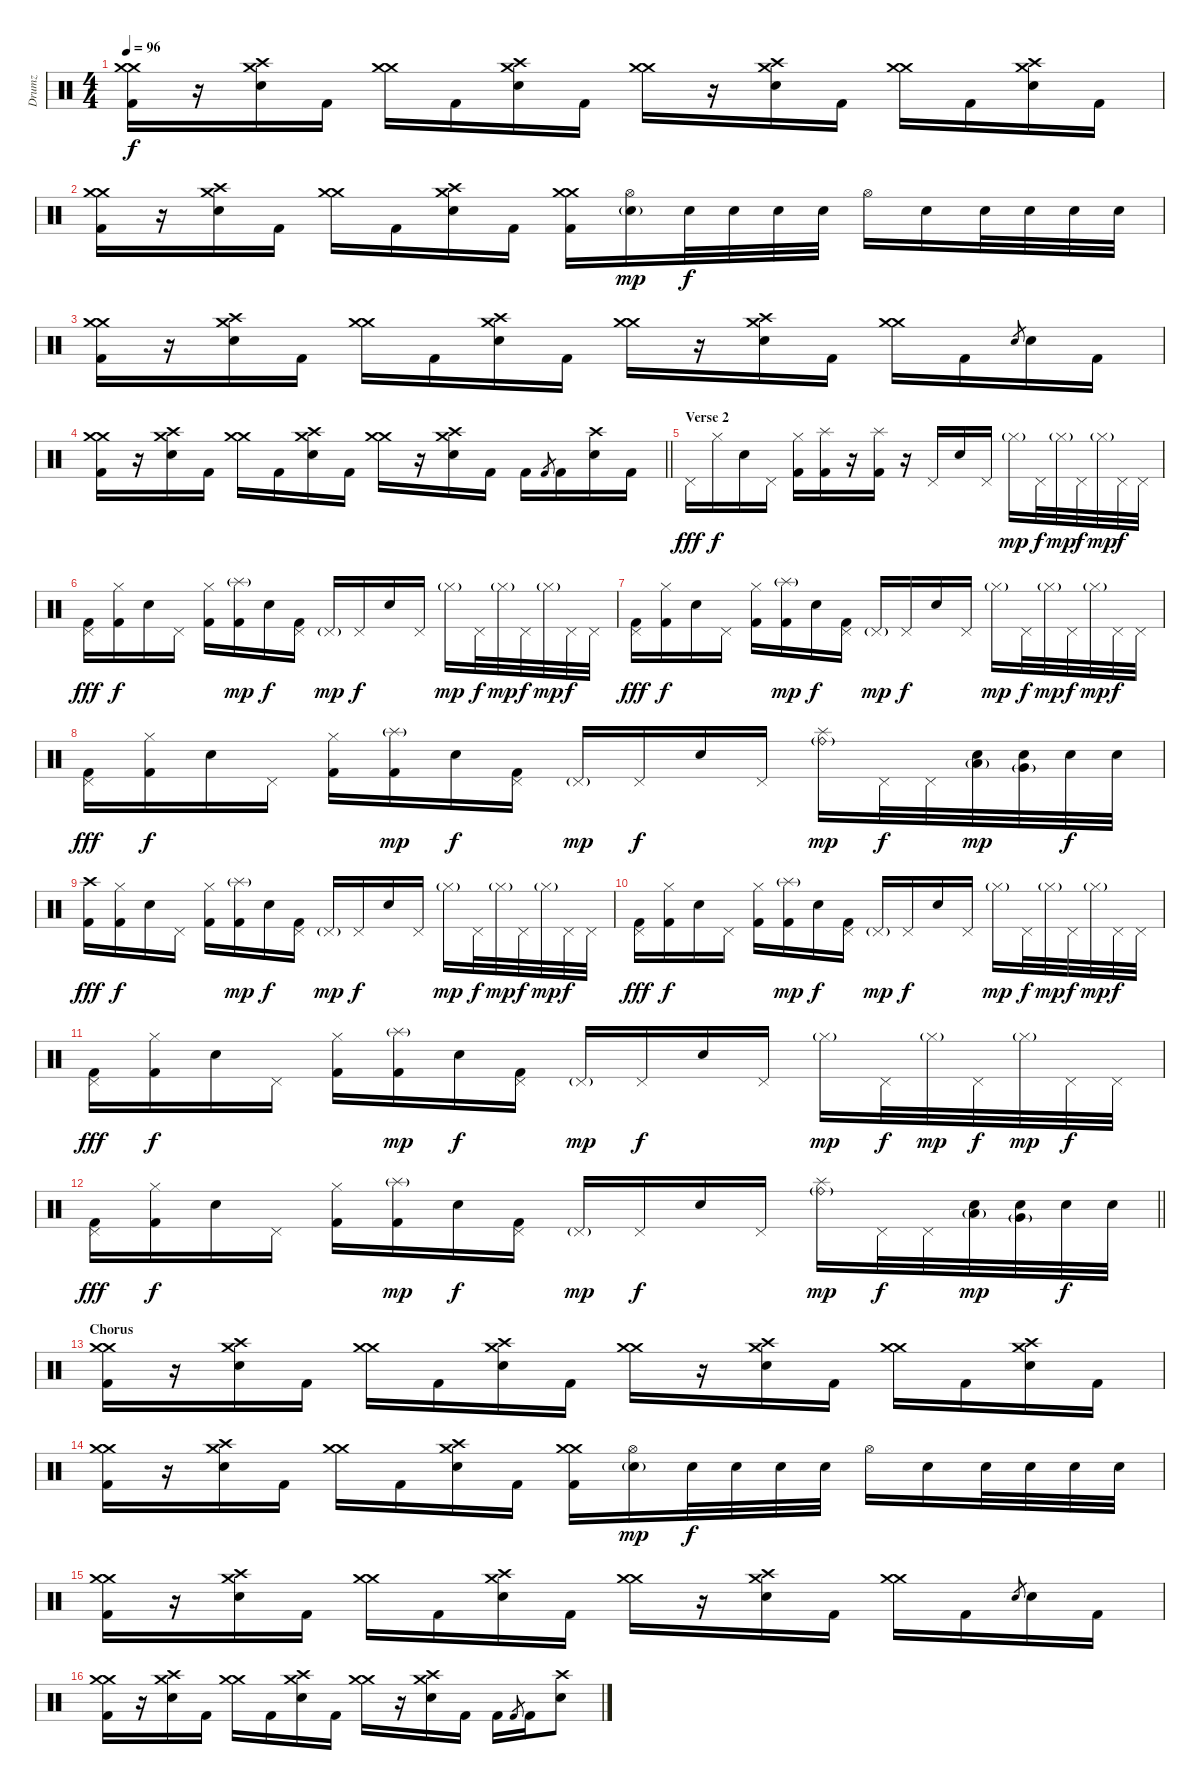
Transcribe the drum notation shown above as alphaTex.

\track ("Drumz" "Drumz") {instrument percussion}
\staff {score}
\articulation defaults
\ts (4 4)
\tempo 96
\clef neutral
\ks c
("Crash medium (hit)" "Crash medium (hit)" "Kick (hit) 2").16{dy f} r.16 ("Crash high (hit)" "Crash medium (hit)" "Electric Snare (hit)").16 "Kick (hit) 2".16 ("Crash medium (hit)" "Crash medium (hit)").16 "Kick (hit) 2".16 ("Crash high (hit)" "Crash medium (hit)" "Electric Snare (hit)").16 "Kick (hit) 2".16 ("Crash medium (hit)" "Crash medium (hit)").16 r.16 ("Crash high (hit)" "Crash medium (hit)" "Electric Snare (hit)").16 "Kick (hit) 2".16 ("Crash medium (hit)" "Crash medium (hit)").16 "Kick (hit) 2".16 ("Crash high (hit)" "Crash medium (hit)" "Electric Snare (hit)").16 "Kick (hit) 2".16 |
("Crash medium (hit)" "Crash medium (hit)" "Kick (hit) 2").16 r.16 ("Crash high (hit)" "Crash medium (hit)" "Electric Snare (hit)").16 "Kick (hit) 2".16 ("Crash medium (hit)" "Crash medium (hit)").16 "Kick (hit) 2".16 ("Crash high (hit)" "Crash medium (hit)" "Electric Snare (hit)").16 "Kick (hit) 2".16 ("Crash medium (hit)" "Crash medium (hit)" "Kick (hit) 2").16 ("Hi-Hat (open)" "Electric Snare (hit)"{g}).16{dy mp} "Electric Snare (hit)".32{dy f} "Electric Snare (hit)".32 "Electric Snare (hit)".32 "Electric Snare (hit)".32 "Hi-Hat (open)".16 "Electric Snare (hit)".16 "Electric Snare (hit)".32 "Electric Snare (hit)".32 "Electric Snare (hit)".32 "Electric Snare (hit)".32 |
("Crash medium (hit)" "Crash medium (hit)" "Kick (hit) 2").16 r.16 ("Crash high (hit)" "Crash medium (hit)" "Electric Snare (hit)").16 "Kick (hit) 2".16 ("Crash medium (hit)" "Crash medium (hit)").16 "Kick (hit) 2".16 ("Crash high (hit)" "Crash medium (hit)" "Electric Snare (hit)").16 "Kick (hit) 2".16 ("Crash medium (hit)" "Crash medium (hit)").16 r.16 ("Crash high (hit)" "Crash medium (hit)" "Electric Snare (hit)").16 "Kick (hit) 2".16 ("Crash medium (hit)" "Crash medium (hit)").16 "Kick (hit) 2".16 "Electric Snare (hit)".8{gr} "Electric Snare (hit)".16 "Kick (hit) 2".16 |
\barLineRight lightlight
("Crash medium (hit)" "Crash medium (hit)" "Kick (hit) 2").16 r.16 ("Crash high (hit)" "Crash medium (hit)" "Electric Snare (hit)").16 "Kick (hit) 2".16 ("Crash medium (hit)" "Crash medium (hit)").16 "Kick (hit) 2".16 ("Crash high (hit)" "Crash medium (hit)" "Electric Snare (hit)").16 "Kick (hit) 2".16 ("Crash medium (hit)" "Crash medium (hit)").16 r.16 ("Crash high (hit)" "Crash medium (hit)" "Electric Snare (hit)").16 "Kick (hit) 2".16 "Kick (hit) 2".16 "Kick (hit) 2".8{gr} "Kick (hit) 2".16 ("Crash high (hit)" "Electric Snare (hit)").16 "Kick (hit) 2".16 |
\section ("" "Verse 2")
"Pedal Hi-Hat (hit)".16{dy fff} "Hi-Hat (closed)".16{dy f} "Electric Snare (hit)".16 "Pedal Hi-Hat (hit)".16 ("Hi-Hat (closed)" "Kick (hit) 2").16 ("Splash (hit)" "Kick (hit) 2").16 r.16 ("Splash (hit)" "Kick (hit) 2").16 r.16 "Pedal Hi-Hat (hit)".16 "Electric Snare (hit)".16 "Pedal Hi-Hat (hit)".16 "Hi-Hat (closed)"{g}.16{dy mp} "Pedal Hi-Hat (hit)".32{dy f} "Hi-Hat (closed)"{g}.32{dy mp} "Pedal Hi-Hat (hit)".32{dy f} "Hi-Hat (closed)"{g}.32{dy mp} "Pedal Hi-Hat (hit)".32{dy f} "Pedal Hi-Hat (hit)".32 |
("Pedal Hi-Hat (hit)" "Kick (hit) 2").16{dy fff} ("Hi-Hat (closed)" "Kick (hit) 2").16{dy f} "Electric Snare (hit)".16 "Pedal Hi-Hat (hit)".16 ("Hi-Hat (closed)" "Kick (hit) 2").16 ("Splash (hit)"{g} "Kick (hit) 2").16{dy mp} "Electric Snare (hit)".16{dy f} ("Pedal Hi-Hat (hit)" "Kick (hit) 2").16 "Pedal Hi-Hat (hit)"{g}.16{dy mp} "Pedal Hi-Hat (hit)".16{dy f} "Electric Snare (hit)".16 "Pedal Hi-Hat (hit)".16 "Hi-Hat (closed)"{g}.16{dy mp} "Pedal Hi-Hat (hit)".32{dy f} "Hi-Hat (closed)"{g}.32{dy mp} "Pedal Hi-Hat (hit)".32{dy f} "Hi-Hat (closed)"{g}.32{dy mp} "Pedal Hi-Hat (hit)".32{dy f} "Pedal Hi-Hat (hit)".32 |
("Pedal Hi-Hat (hit)" "Kick (hit) 2").16{dy fff} ("Hi-Hat (closed)" "Kick (hit) 2").16{dy f} "Electric Snare (hit)".16 "Pedal Hi-Hat (hit)".16 ("Hi-Hat (closed)" "Kick (hit) 2").16 ("Splash (hit)"{g} "Kick (hit) 2").16{dy mp} "Electric Snare (hit)".16{dy f} ("Pedal Hi-Hat (hit)" "Kick (hit) 2").16 "Pedal Hi-Hat (hit)"{g}.16{dy mp} "Pedal Hi-Hat (hit)".16{dy f} "Electric Snare (hit)".16 "Pedal Hi-Hat (hit)".16 "Hi-Hat (closed)"{g}.16{dy mp} "Pedal Hi-Hat (hit)".32{dy f} "Hi-Hat (closed)"{g}.32{dy mp} "Pedal Hi-Hat (hit)".32{dy f} "Hi-Hat (closed)"{g}.32{dy mp} "Pedal Hi-Hat (hit)".32{dy f} "Pedal Hi-Hat (hit)".32 |
("Pedal Hi-Hat (hit)" "Kick (hit) 2").16{dy fff} ("Hi-Hat (closed)" "Kick (hit) 2").16{dy f} "Electric Snare (hit)".16 "Pedal Hi-Hat (hit)".16 ("Hi-Hat (closed)" "Kick (hit) 2").16 ("Splash (hit)"{g} "Kick (hit) 2").16{dy mp} "Electric Snare (hit)".16{dy f} ("Pedal Hi-Hat (hit)" "Kick (hit) 2").16 "Pedal Hi-Hat (hit)"{g}.16{dy mp} "Pedal Hi-Hat (hit)".16{dy f} "Electric Snare (hit)".16 "Pedal Hi-Hat (hit)".16 ("Ride (bell)"{g} "Splash (hit)").16{dy mp} "Pedal Hi-Hat (hit)".32{dy f} "Pedal Hi-Hat (hit)".32 ("Low Floor Tom (hit)"{g} "Electric Snare (hit)").32{dy mp} ("Very Low Tom (hit)"{g} "Electric Snare (hit)").32 "Electric Snare (hit)".32{dy f} "Electric Snare (hit)".32 |
("Crash high (hit)" "Kick (hit) 2").16{dy fff} ("Hi-Hat (closed)" "Kick (hit) 2").16{dy f} "Electric Snare (hit)".16 "Pedal Hi-Hat (hit)".16 ("Hi-Hat (closed)" "Kick (hit) 2").16 ("Splash (hit)"{g} "Kick (hit) 2").16{dy mp} "Electric Snare (hit)".16{dy f} ("Pedal Hi-Hat (hit)" "Kick (hit) 2").16 "Pedal Hi-Hat (hit)"{g}.16{dy mp} "Pedal Hi-Hat (hit)".16{dy f} "Electric Snare (hit)".16 "Pedal Hi-Hat (hit)".16 "Hi-Hat (closed)"{g}.16{dy mp} "Pedal Hi-Hat (hit)".32{dy f} "Hi-Hat (closed)"{g}.32{dy mp} "Pedal Hi-Hat (hit)".32{dy f} "Hi-Hat (closed)"{g}.32{dy mp} "Pedal Hi-Hat (hit)".32{dy f} "Pedal Hi-Hat (hit)".32 |
("Pedal Hi-Hat (hit)" "Kick (hit) 2").16{dy fff} ("Hi-Hat (closed)" "Kick (hit) 2").16{dy f} "Electric Snare (hit)".16 "Pedal Hi-Hat (hit)".16 ("Hi-Hat (closed)" "Kick (hit) 2").16 ("Splash (hit)"{g} "Kick (hit) 2").16{dy mp} "Electric Snare (hit)".16{dy f} ("Pedal Hi-Hat (hit)" "Kick (hit) 2").16 "Pedal Hi-Hat (hit)"{g}.16{dy mp} "Pedal Hi-Hat (hit)".16{dy f} "Electric Snare (hit)".16 "Pedal Hi-Hat (hit)".16 "Hi-Hat (closed)"{g}.16{dy mp} "Pedal Hi-Hat (hit)".32{dy f} "Hi-Hat (closed)"{g}.32{dy mp} "Pedal Hi-Hat (hit)".32{dy f} "Hi-Hat (closed)"{g}.32{dy mp} "Pedal Hi-Hat (hit)".32{dy f} "Pedal Hi-Hat (hit)".32 |
("Pedal Hi-Hat (hit)" "Kick (hit) 2").16{dy fff} ("Hi-Hat (closed)" "Kick (hit) 2").16{dy f} "Electric Snare (hit)".16 "Pedal Hi-Hat (hit)".16 ("Hi-Hat (closed)" "Kick (hit) 2").16 ("Splash (hit)"{g} "Kick (hit) 2").16{dy mp} "Electric Snare (hit)".16{dy f} ("Pedal Hi-Hat (hit)" "Kick (hit) 2").16 "Pedal Hi-Hat (hit)"{g}.16{dy mp} "Pedal Hi-Hat (hit)".16{dy f} "Electric Snare (hit)".16 "Pedal Hi-Hat (hit)".16 "Hi-Hat (closed)"{g}.16{dy mp} "Pedal Hi-Hat (hit)".32{dy f} "Hi-Hat (closed)"{g}.32{dy mp} "Pedal Hi-Hat (hit)".32{dy f} "Hi-Hat (closed)"{g}.32{dy mp} "Pedal Hi-Hat (hit)".32{dy f} "Pedal Hi-Hat (hit)".32 |
\barLineRight lightlight
("Pedal Hi-Hat (hit)" "Kick (hit) 2").16{dy fff} ("Hi-Hat (closed)" "Kick (hit) 2").16{dy f} "Electric Snare (hit)".16 "Pedal Hi-Hat (hit)".16 ("Hi-Hat (closed)" "Kick (hit) 2").16 ("Splash (hit)"{g} "Kick (hit) 2").16{dy mp} "Electric Snare (hit)".16{dy f} ("Pedal Hi-Hat (hit)" "Kick (hit) 2").16 "Pedal Hi-Hat (hit)"{g}.16{dy mp} "Pedal Hi-Hat (hit)".16{dy f} "Electric Snare (hit)".16 "Pedal Hi-Hat (hit)".16 ("Ride (bell)"{g} "Splash (hit)").16{dy mp} "Pedal Hi-Hat (hit)".32{dy f} "Pedal Hi-Hat (hit)".32 ("Low Floor Tom (hit)"{g} "Electric Snare (hit)").32{dy mp} ("Very Low Tom (hit)"{g} "Electric Snare (hit)").32 "Electric Snare (hit)".32{dy f} "Electric Snare (hit)".32 |
\section ("" "Chorus")
("Crash medium (hit)" "Crash medium (hit)" "Kick (hit) 2").16 r.16 ("Crash high (hit)" "Crash medium (hit)" "Electric Snare (hit)").16 "Kick (hit) 2".16 ("Crash medium (hit)" "Crash medium (hit)").16 "Kick (hit) 2".16 ("Crash high (hit)" "Crash medium (hit)" "Electric Snare (hit)").16 "Kick (hit) 2".16 ("Crash medium (hit)" "Crash medium (hit)").16 r.16 ("Crash high (hit)" "Crash medium (hit)" "Electric Snare (hit)").16 "Kick (hit) 2".16 ("Crash medium (hit)" "Crash medium (hit)").16 "Kick (hit) 2".16 ("Crash high (hit)" "Crash medium (hit)" "Electric Snare (hit)").16 "Kick (hit) 2".16 |
("Crash medium (hit)" "Crash medium (hit)" "Kick (hit) 2").16 r.16 ("Crash high (hit)" "Crash medium (hit)" "Electric Snare (hit)").16 "Kick (hit) 2".16 ("Crash medium (hit)" "Crash medium (hit)").16 "Kick (hit) 2".16 ("Crash high (hit)" "Crash medium (hit)" "Electric Snare (hit)").16 "Kick (hit) 2".16 ("Crash medium (hit)" "Crash medium (hit)" "Kick (hit) 2").16 ("Hi-Hat (open)" "Electric Snare (hit)"{g}).16{dy mp} "Electric Snare (hit)".32{dy f} "Electric Snare (hit)".32 "Electric Snare (hit)".32 "Electric Snare (hit)".32 "Hi-Hat (open)".16 "Electric Snare (hit)".16 "Electric Snare (hit)".32 "Electric Snare (hit)".32 "Electric Snare (hit)".32 "Electric Snare (hit)".32 |
("Crash medium (hit)" "Crash medium (hit)" "Kick (hit) 2").16 r.16 ("Crash high (hit)" "Crash medium (hit)" "Electric Snare (hit)").16 "Kick (hit) 2".16 ("Crash medium (hit)" "Crash medium (hit)").16 "Kick (hit) 2".16 ("Crash high (hit)" "Crash medium (hit)" "Electric Snare (hit)").16 "Kick (hit) 2".16 ("Crash medium (hit)" "Crash medium (hit)").16 r.16 ("Crash high (hit)" "Crash medium (hit)" "Electric Snare (hit)").16 "Kick (hit) 2".16 ("Crash medium (hit)" "Crash medium (hit)").16 "Kick (hit) 2".16 "Electric Snare (hit)".8{gr} "Electric Snare (hit)".16 "Kick (hit) 2".16 |
("Crash medium (hit)" "Crash medium (hit)" "Kick (hit) 2").16 r.16 ("Crash high (hit)" "Crash medium (hit)" "Electric Snare (hit)").16 "Kick (hit) 2".16 ("Crash medium (hit)" "Crash medium (hit)").16 "Kick (hit) 2".16 ("Crash high (hit)" "Crash medium (hit)" "Electric Snare (hit)").16 "Kick (hit) 2".16 ("Crash medium (hit)" "Crash medium (hit)").16 r.16 ("Crash high (hit)" "Crash medium (hit)" "Electric Snare (hit)").16 "Kick (hit) 2".16 "Kick (hit) 2".16 "Kick (hit) 2".8{gr} "Kick (hit) 2".16 ("Crash high (hit)" "Electric Snare (hit)").8
